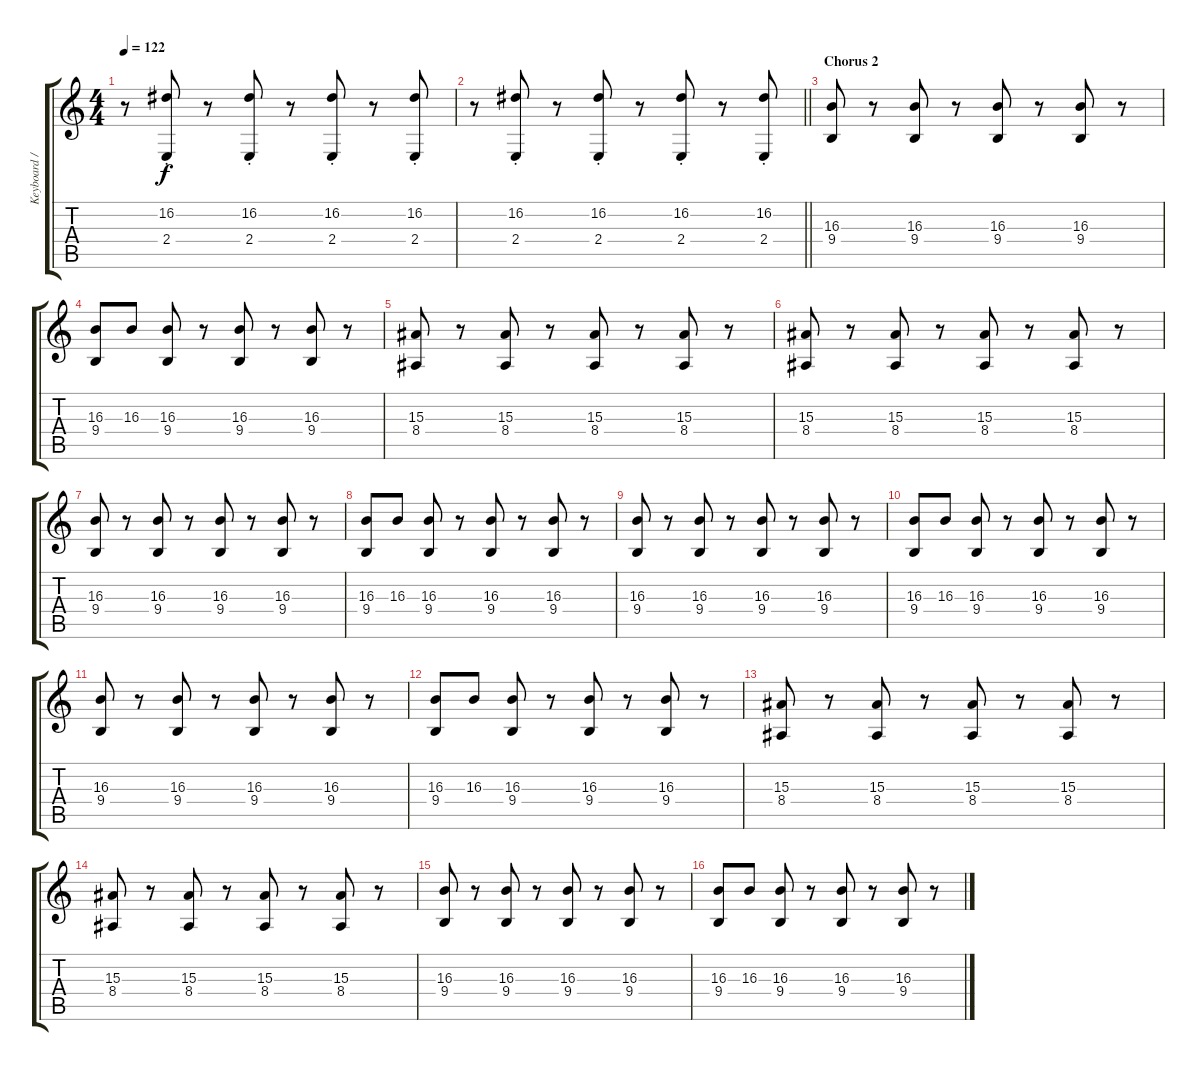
\track ("Keyboard / Synth 2" "Keyboard /") {instrument lead2sawtooth}
\staff {score tabs}
\tuning (E4 B3 G3 D3 A2 E2) {hide}
\ts (4 4)
\tempo 122
\clef g2
\ks c
r.8{dy f} (16.2{st} 2.4{st}).8 r.8 (16.2{st} 2.4{st}).8 r.8 (16.2{st} 2.4{st}).8 r.8 (16.2{st} 2.4{st}).8 |
\barLineRight lightlight
r.8 (16.2{st} 2.4{st}).8 r.8 (16.2{st} 2.4{st}).8 r.8 (16.2{st} 2.4{st}).8 r.8 (16.2{st} 2.4{st}).8 |
\section ("" "Chorus 2")
(16.3 9.4).8{instrument vibraphone} r.8 (16.3 9.4).8 r.8 (16.3 9.4).8 r.8 (16.3 9.4).8 r.8 |
(16.3 9.4).8 16.3.8 (16.3 9.4).8 r.8 (16.3 9.4).8 r.8 (16.3 9.4).8 r.8 |
(15.3 8.4).8 r.8 (15.3 8.4).8 r.8 (15.3 8.4).8 r.8 (15.3 8.4).8 r.8 |
(15.3 8.4).8 r.8 (15.3 8.4).8 r.8 (15.3 8.4).8 r.8 (15.3 8.4).8 r.8 |
(16.3 9.4).8 r.8 (16.3 9.4).8 r.8 (16.3 9.4).8 r.8 (16.3 9.4).8 r.8 |
(16.3 9.4).8 16.3.8 (16.3 9.4).8 r.8 (16.3 9.4).8 r.8 (16.3 9.4).8 r.8 |
(16.3 9.4).8{instrument vibraphone} r.8 (16.3 9.4).8 r.8 (16.3 9.4).8 r.8 (16.3 9.4).8 r.8 |
(16.3 9.4).8 16.3.8 (16.3 9.4).8 r.8 (16.3 9.4).8 r.8 (16.3 9.4).8 r.8 |
(16.3 9.4).8 r.8 (16.3 9.4).8 r.8 (16.3 9.4).8 r.8 (16.3 9.4).8 r.8 |
(16.3 9.4).8 16.3.8 (16.3 9.4).8 r.8 (16.3 9.4).8 r.8 (16.3 9.4).8 r.8 |
(15.3 8.4).8 r.8 (15.3 8.4).8 r.8 (15.3 8.4).8 r.8 (15.3 8.4).8 r.8 |
(15.3 8.4).8 r.8 (15.3 8.4).8 r.8 (15.3 8.4).8 r.8 (15.3 8.4).8 r.8 |
(16.3 9.4).8 r.8 (16.3 9.4).8 r.8 (16.3 9.4).8 r.8 (16.3 9.4).8 r.8 |
(16.3 9.4).8 16.3.8 (16.3 9.4).8 r.8 (16.3 9.4).8 r.8 (16.3 9.4).8 r.8
